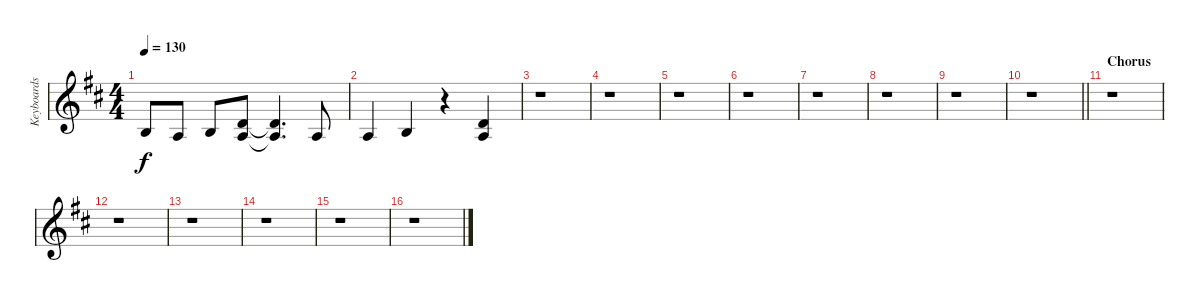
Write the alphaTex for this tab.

\track ("Keyboards (Don Airey)" "Keyboards ") {instrument rockorgan}
\staff {score}
\tuning (E4 B3 G3 D3 A2 E2) {hide}
\ts (4 4)
\tempo 130
\clef g2
\ks bminor
9.4.8{dy f} 7.4.8 9.4.8 (7.3 7.4).8 (7.3{t} 7.4{t}).4{d} 7.4.8 |
7.4.4 9.4.4 r.4 (7.3 7.4).4 |
r.1 |
r.1 |
r.1 |
r.1 |
r.1 |
r.1 |
r.1 |
\barLineRight lightlight
r.1 |
\section ("" "Chorus")
r.1 |
r.1 |
r.1 |
r.1 |
r.1 |
r.1
